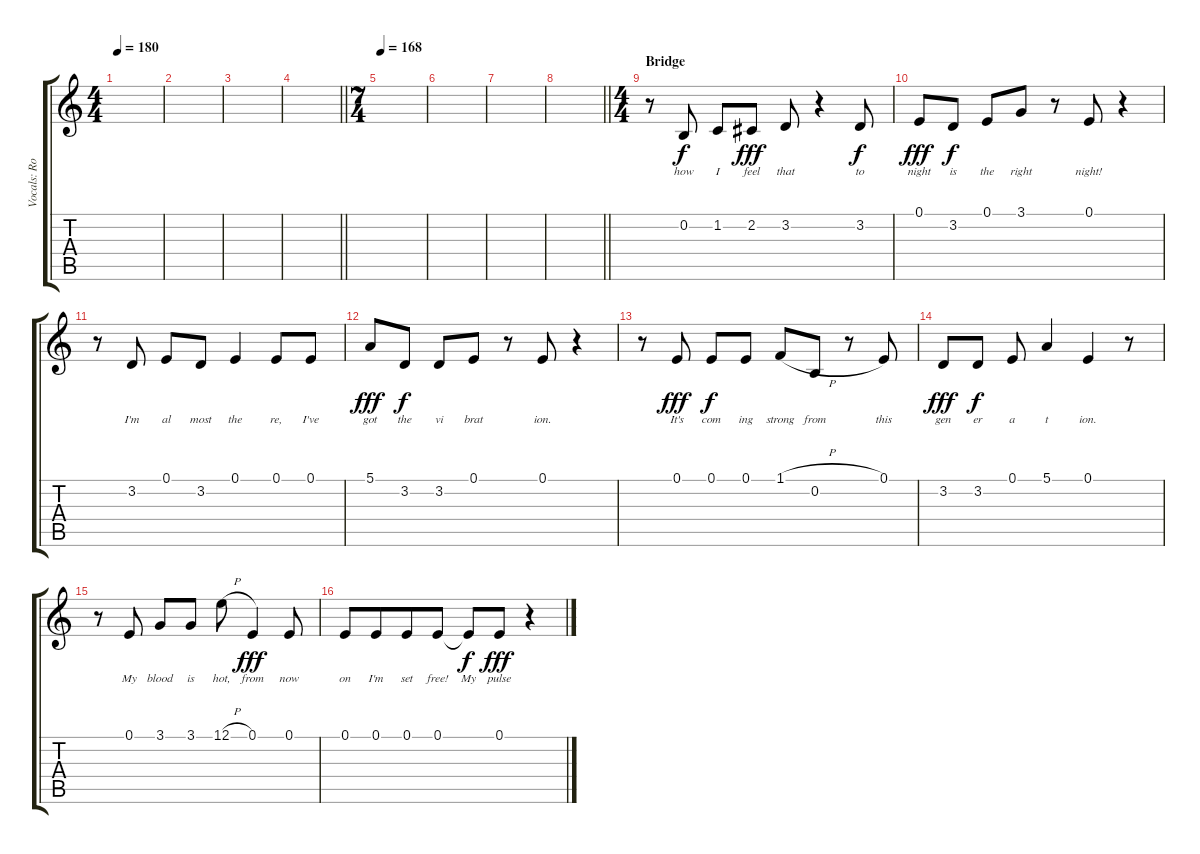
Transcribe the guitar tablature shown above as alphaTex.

\track ("Vocals: Rob" "Vocals: Ro") {instrument lead2sawtooth}
\staff {score tabs}
\tuning (E4 B3 G3 D3 A2 E2) {hide}
\ts (4 4)
\tempo 180
\clef g2
\ks c
|
|
|
\barLineRight lightlight
|
\ts (7 4)
\tempo 168
|
|
|
\barLineRight lightlight
|
\ts (4 4)
\section ("" "Bridge")
r.8 0.2.8{lyrics (0 "how") lyrics (1 "") lyrics (2 "") lyrics (3 "") lyrics (4 "") dy f} 1.2.8{lyrics (0 "I") lyrics (1 "") lyrics (2 "") lyrics (3 "") lyrics (4 "")} 2.2.8{lyrics (0 "feel") lyrics (1 "") lyrics (2 "") lyrics (3 "") lyrics (4 "") dy fff} 3.2.8{lyrics (0 "that") lyrics (1 "") lyrics (2 "") lyrics (3 "") lyrics (4 "")} r.4 3.2.8{lyrics (0 "to") lyrics (1 "") lyrics (2 "") lyrics (3 "") lyrics (4 "") dy f} |
0.1.8{lyrics (0 "night") lyrics (1 "") lyrics (2 "") lyrics (3 "") lyrics (4 "") dy fff} 3.2.8{lyrics (0 "is") lyrics (1 "") lyrics (2 "") lyrics (3 "") lyrics (4 "") dy f} 0.1.8{lyrics (0 "the") lyrics (1 "") lyrics (2 "") lyrics (3 "") lyrics (4 "")} 3.1.8{lyrics (0 "right") lyrics (1 "") lyrics (2 "") lyrics (3 "") lyrics (4 "")} r.8 0.1.8{lyrics (0 "night!") lyrics (1 "") lyrics (2 "") lyrics (3 "") lyrics (4 "")} r.4 |
r.8 3.2.8{lyrics (0 "I'm") lyrics (1 "") lyrics (2 "") lyrics (3 "") lyrics (4 "")} 0.1.8{lyrics (0 "al") lyrics (1 "") lyrics (2 "") lyrics (3 "") lyrics (4 "")} 3.2.8{lyrics (0 "most") lyrics (1 "") lyrics (2 "") lyrics (3 "") lyrics (4 "")} 0.1.4{lyrics (0 "the") lyrics (1 "") lyrics (2 "") lyrics (3 "") lyrics (4 "")} 0.1.8{lyrics (0 "re,") lyrics (1 "") lyrics (2 "") lyrics (3 "") lyrics (4 "")} 0.1.8{lyrics (0 "I've") lyrics (1 "") lyrics (2 "") lyrics (3 "") lyrics (4 "")} |
5.1.8{lyrics (0 "got") lyrics (1 "") lyrics (2 "") lyrics (3 "") lyrics (4 "") dy fff} 3.2.8{lyrics (0 "the") lyrics (1 "") lyrics (2 "") lyrics (3 "") lyrics (4 "") dy f} 3.2.8{lyrics (0 "vi") lyrics (1 "") lyrics (2 "") lyrics (3 "") lyrics (4 "")} 0.1.8{lyrics (0 "brat") lyrics (1 "") lyrics (2 "") lyrics (3 "") lyrics (4 "")} r.8 0.1.8{lyrics (0 "ion.") lyrics (1 "") lyrics (2 "") lyrics (3 "") lyrics (4 "")} r.4 |
r.8 0.1.8{lyrics (0 "It's") lyrics (1 "") lyrics (2 "") lyrics (3 "") lyrics (4 "") dy fff} 0.1.8{lyrics (0 "com") lyrics (1 "") lyrics (2 "") lyrics (3 "") lyrics (4 "") dy f} 0.1.8{lyrics (0 "ing") lyrics (1 "") lyrics (2 "") lyrics (3 "") lyrics (4 "")} 1.1{h}.8{lyrics (0 "strong") lyrics (1 "") lyrics (2 "") lyrics (3 "") lyrics (4 "")} 0.2.8{lyrics (0 "from") lyrics (1 "") lyrics (2 "") lyrics (3 "") lyrics (4 "")} r.8 0.1.8{lyrics (0 "this") lyrics (1 "") lyrics (2 "") lyrics (3 "") lyrics (4 "")} |
3.2.8{lyrics (0 "gen") lyrics (1 "") lyrics (2 "") lyrics (3 "") lyrics (4 "") dy fff} 3.2.8{lyrics (0 "er") lyrics (1 "") lyrics (2 "") lyrics (3 "") lyrics (4 "") dy f} 0.1.8{lyrics (0 "a") lyrics (1 "") lyrics (2 "") lyrics (3 "") lyrics (4 "")} 5.1.4{lyrics (0 "t") lyrics (1 "") lyrics (2 "") lyrics (3 "") lyrics (4 "")} 0.1.4{lyrics (0 "ion.") lyrics (1 "") lyrics (2 "") lyrics (3 "") lyrics (4 "")} r.8 |
r.8 0.1.8{lyrics (0 "My") lyrics (1 "") lyrics (2 "") lyrics (3 "") lyrics (4 "")} 3.1.8{lyrics (0 "blood") lyrics (1 "") lyrics (2 "") lyrics (3 "") lyrics (4 "")} 3.1.8{lyrics (0 "is") lyrics (1 "") lyrics (2 "") lyrics (3 "") lyrics (4 "")} 12.1{h}.8{lyrics (0 "hot,") lyrics (1 "") lyrics (2 "") lyrics (3 "") lyrics (4 "")} 0.1.4{lyrics (0 "from") lyrics (1 "") lyrics (2 "") lyrics (3 "") lyrics (4 "") dy fff} 0.1.8{lyrics (0 "now") lyrics (1 "") lyrics (2 "") lyrics (3 "") lyrics (4 "")} |
0.1.8{lyrics (0 "on") lyrics (1 "") lyrics (2 "") lyrics (3 "") lyrics (4 "")} 0.1.8{lyrics (0 "I'm") lyrics (1 "") lyrics (2 "") lyrics (3 "") lyrics (4 "") beam merge} 0.1.8{lyrics (0 "set") lyrics (1 "") lyrics (2 "") lyrics (3 "") lyrics (4 "")} 0.1.8{lyrics (0 "free!") lyrics (1 "") lyrics (2 "") lyrics (3 "") lyrics (4 "")} 0.1{t}.8{lyrics (0 "My") lyrics (1 "") lyrics (2 "") lyrics (3 "") lyrics (4 "") dy f} 0.1.8{lyrics (0 "pulse") lyrics (1 "") lyrics (2 "") lyrics (3 "") lyrics (4 "") dy fff} r.4
